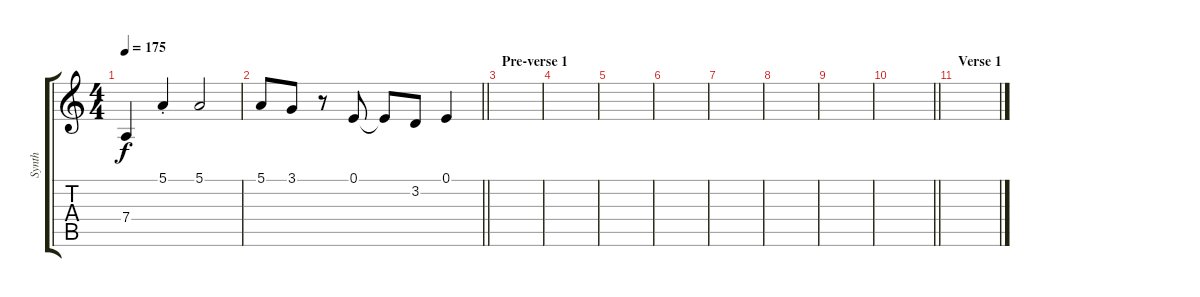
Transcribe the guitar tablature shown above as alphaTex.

\track ("Synth" "Synth") {instrument drawbarorgan}
\staff {score tabs}
\tuning (E4 B3 G3 D3 A2 E2) {hide}
\ts (4 4)
\tempo 175
\clef g2
\ks c
7.4.4{dy f} 5.1{st}.4 5.1.2 |
\barLineRight lightlight
5.1.8 3.1.8 r.8 0.1.8 0.1{t}.8 3.2.8 0.1.4 |
\section ("" "Pre-verse 1")
|
|
|
|
|
|
|
\barLineRight lightlight
|
\section ("" "Verse 1")
